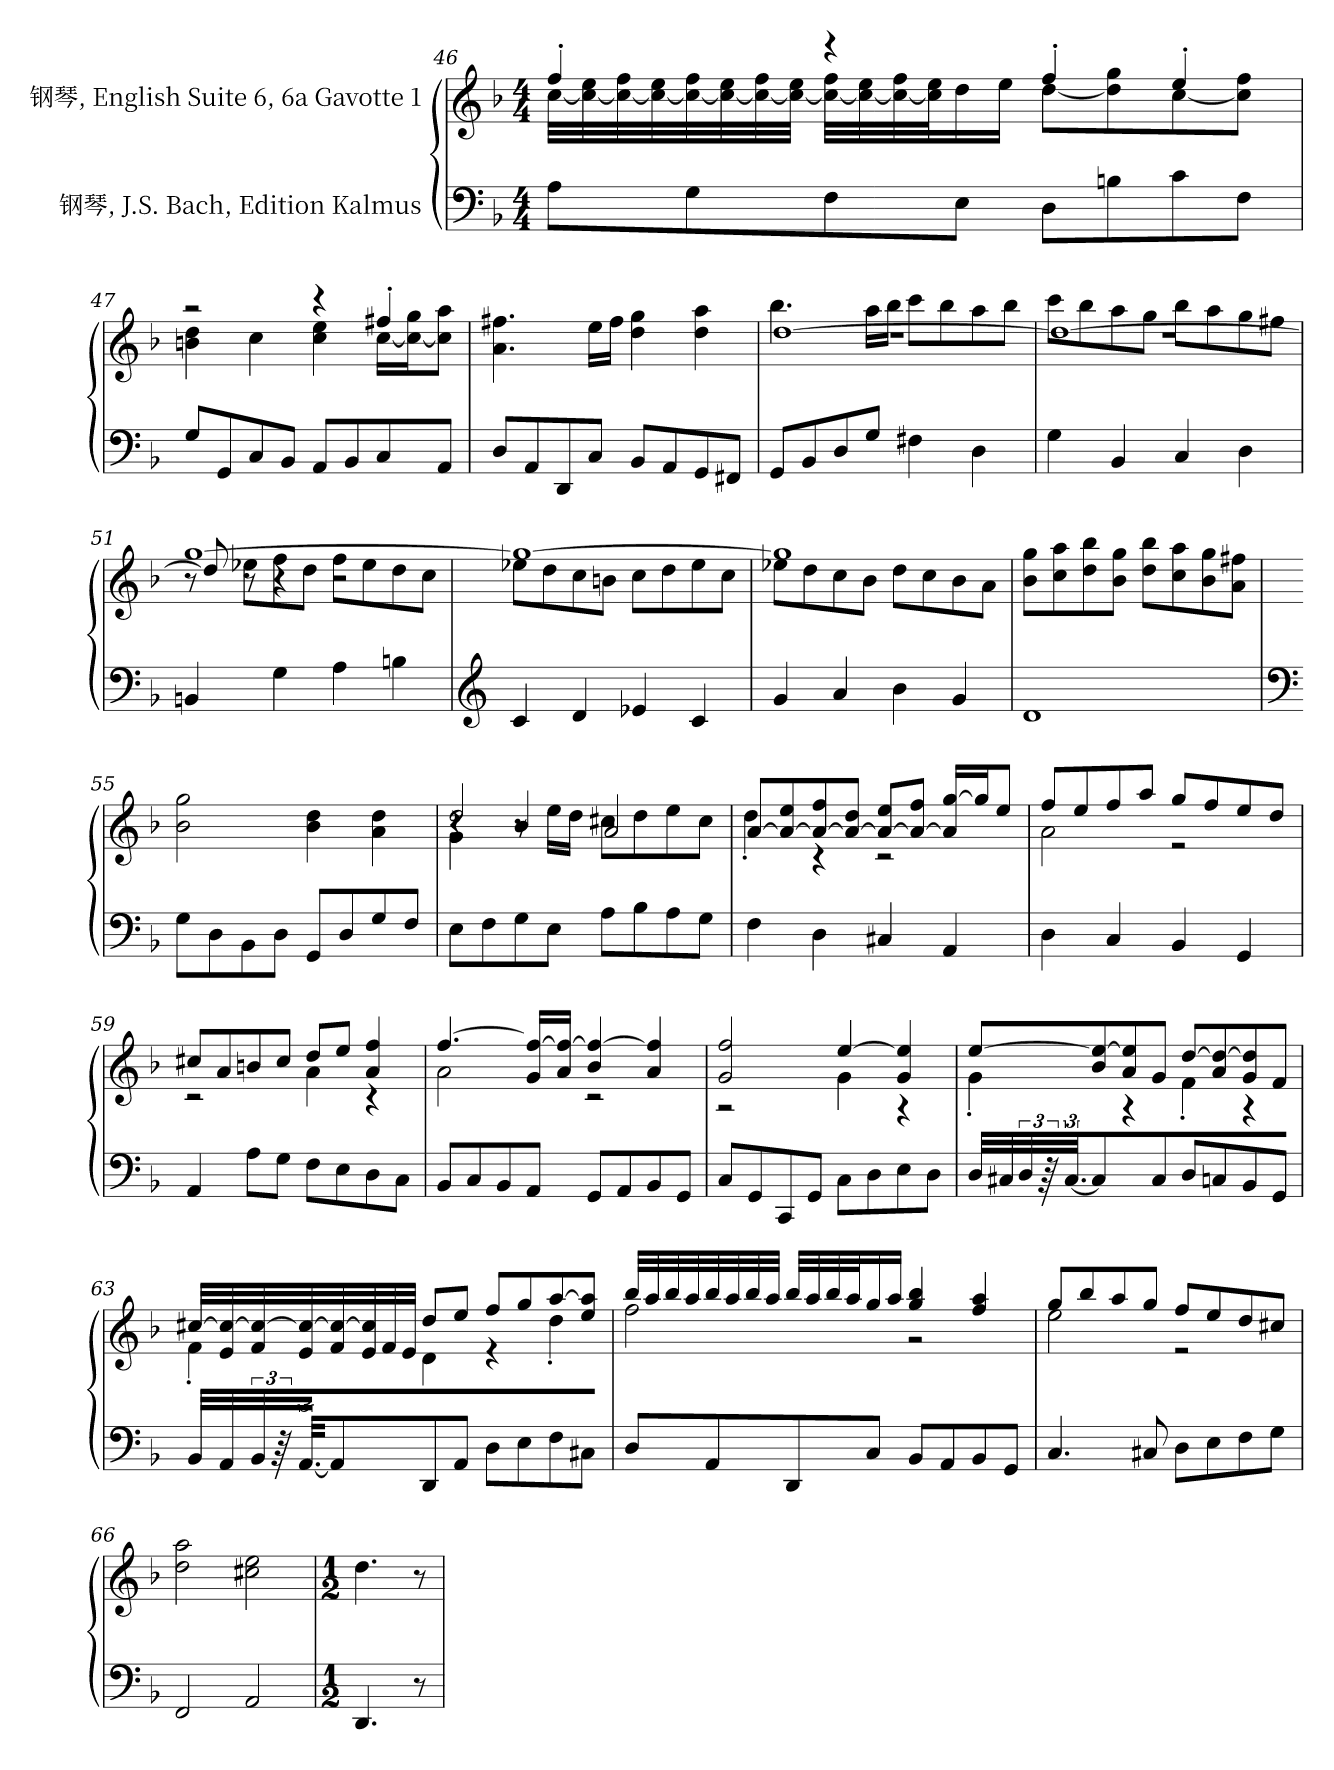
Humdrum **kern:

**kern	**kern
*part2	*part1
*staff2	*staff1
*I"钢琴, J.S. Bach, Edition Kalmus	*I"钢琴, English Suite 6, 6a Gavotte 1
!!LO:LB:g=z
*clefF4	*clefG2
*k[b-]	*k[b-]
*M4/4	*M4/4
=46	=46
*	*^
8A\L	4ff'/	[32cc\LLL
.	.	32cc\_ 32ee\
.	.	32cc\_ 32ff\
.	.	32cc\_ 32ee\
8G\	.	32cc\_ 32ff\
.	.	32cc\_ 32ee\
.	.	32cc\_ 32ff\
.	.	32cc\_ 32ee\JJJ
8F\	4r	32cc\_ 32ff\LLL
.	.	32cc\_ 32ee\
.	.	32cc\_ 32ff\
.	.	32cc\] 32ee\J
8E\J	.	16dd\
.	.	16ee\JJ
8D\L	4ff'/	[8dd\L
8Bn\	.	8dd\] 8gg\
8c\	4ee'/	[8cc\
8F\J	.	8cc\] 8ff\J
=47	=47	=47
8G/L	2r	4bn\ 4dd\
8GG/	.	.
8C/	.	4cc\
8BB-/J	.	.
8AA/L	4r	4cc\ 4ee\
8BB-/	.	.
8C/	4ff#X'/	[16cc\LL
.	.	16cc\_ 16gg\J
8AA/J	.	8cc\] 8aa\J
*	*v	*v
!!LO:LB:g=z
=48	=48
8D/L	4.a\ 4.ff#X\
8AA/	.
8DD/	.
8C/J	16ee\LL
.	16ff#\JJ
8BB-/L	4dd\ 4gg\
8AA/	.
8GG/	4dd\ 4aa\
8FF#X/J	.
=49	=49
*	*^
*	*	*^
8GG/L	1r	4.bb-\	[1dd
8BB-/	.	.	.
8D/	.	.	.
8G/J	.	16aa\LL	.
.	.	16bb-\JJ	.
4F#X\	.	8ccc\L	.
.	.	8bb-\	.
4D\	.	8aa\	.
.	.	8bb-\J	.
=50	=50	=50	=50
4G\	1r	8ccc\L	1dd_
.	.	8bb-\	.
4BB-/	.	8aa\	.
.	.	8gg\J	.
4C/	.	8bb-\L	.
.	.	8aa\	.
4D\	.	8gg\	.
.	.	8ff#X\J	.
=51	=51	=51	=51
4BBn/	[1gg	8r	8dd/]
.	.	8ee-X\L	8r
4G\	.	8ff\	4r
.	.	8dd\J	.
4A\	.	8ff\L	2r
.	.	8ee-\	.
4Bn\	.	8dd\	.
.	.	8cc\J	.
*	*v	*v	*v
!!LO:LB:g=z
=52	=52
*clefG2	*
*	*^
4c/	1gg_	8ee-X\L
.	.	8dd\
4d/	.	8cc\
.	.	8bn\J
4e-X/	.	8cc\L
.	.	8dd\
4c/	.	8ee-\
.	.	8cc\J
=53	=53	=53
4g/	1gg]	8ee-X\L
.	.	8dd\
4a/	.	8cc\
.	.	8b-\J
4b-\	.	8dd\L
.	.	8cc\
4g/	.	8b-\
.	.	8a\J
*	*v	*v
=54	=54
1d	8b-\ 8gg\L
.	8cc\ 8aa\
.	8dd\ 8bb-\
.	8b-\ 8gg\J
.	8dd\ 8bb-\L
.	8cc\ 8aa\
.	8b-\ 8gg\
.	8a\ 8ff#X\J
=55	=55
*clefF4	*
8G\L	2b-\ 2gg\
8D\	.
8BB-\	.
8D\J	.
8GG/L	4b-\ 4dd\
8D/	.
8G/	4a\ 4dd\
8F/J	.
!!LO:PB:g=z
=56	=56
*	*^
*	*	*^
8E\L	2dd/	4g\	4r
8F\	.	.	.
8G\	.	8r	4b-/
8E\J	.	16ee\LL	.
.	.	16dd\JJ	.
8A\L	2r	8cc#X\L	2a/
8B-\	.	8dd\	.
8A\	.	8ee\	.
8G\J	.	8cc#\J	.
*	*	*v	*v
=57	=57	=57
4F\	[8a/L	4dd'\
.	8a/_ 8ee/	.
4D\	8a/_ 8ff/	4r
.	8a/_ 8dd/J	.
4C#X/	8a/_ 8ee/L	2r
.	8a/_ 8ff/J	.
4AA/	16a/] [16gg/LL	.
.	16gg/J]	.
.	8ee/J	.
=58	=58	=58
4D\	8ff/L	2a\
.	8ee/	.
4C/	8ff/	.
.	8aa/J	.
4BB-/	8gg/L	2r
.	8ff/	.
4GG/	8ee/	.
.	8dd/J	.
=59	=59	=59
4AA/	8cc#X/L	2r
.	8a/	.
8A\L	8bn/	.
8G\J	8cc#/J	.
8F\L	8dd/L	4a\
8E\	8ee/J	.
8D\	4a/ 4ff/	4r
8C\J	.	.
!!LO:LB:g=z	!!
=60	=60	=60
8BB-/L	[4.ff/	2a\
8C/	.	.
8BB-/	.	.
8AA/J	16g/ 16ff/_LL	.
.	16a/ 16ff/_JJ	.
8GG/L	4b-/ 4ff/_	2r
8AA/	.	.
8BB-/	4a/ 4ff/]	.
8GG/J	.	.
=61	=61	=61
8C/L	2g/ 2ff/	2r
8GG/	.	.
8CC/	.	.
8GG/J	.	.
8C\L	[4ee/	4g\
8D\	.	.
8E\	4g/ 4ee/]	4r
8D\J	.	.
=62	=62	=62
32D/LLL	[8ee/L	4g'\
32C#X/	.	.
48D/JJJ	.	.
96r	.	.
[48.C#/	.	.
4C#/]	8b-/ 8ee/_	.
.	8a/ 8ee/]	4r
8C#/	8g/J	.
8D/L	[8dd/L	4f'\
8Cn/	8a/ 8dd/_	.
8BB-/	8g/ 8dd/]	4r
8GG/J	8f/J	.
!!LO:LB:g=z	!!
=63	=63	=63
32BB-/LLL	[32cc#X/LLL	4f'\
32AA/	32e/ 32cc#/_	.
48BB-/JJJ	32f/ 32cc#/_	.
96r	.	.
[48.AA/KKL	32e/ 32cc#/_	.
8AA/]	32f/ 32cc#/_	.
.	32e/ 32cc#/]	.
.	32f/	.
.	32e/JJJ	.
8DD/	8dd/L	4d\
8AA/J	8ee/J	.
8D\L	8ff/L	4r
8E\	8gg/	.
8F\	[8aa/	4dd'\
8C#X\J	8ee/ 8aa/]J	.
=64	=64	=64
8D/L	32bb-/LLL	2ff\
.	32aa/	.
.	32bb-/	.
.	32aa/	.
8AA/	32bb-/	.
.	32aa/	.
.	32bb-/	.
.	32aa/JJJ	.
8DD/	32bb-/LLL	.
.	32aa/	.
.	32bb-/	.
.	32aa/J	.
8C/J	16gg/	.
.	16aa/JJ	.
8BB-/L	4gg/ 4bb-/	2r
8AA/	.	.
8BB-/	4ff/ 4aa/	.
8GG/J	.	.
!!LO:LB:g=z	!!
=65	=65	=65
4.C/	8gg/L	2ee\
.	8bb-/	.
.	8aa/	.
8C#X/	8gg/J	.
8D\L	8ff/L	2r
8E\	8ee/	.
8F\	8dd/	.
8G\J	8cc#X/J	.
*	*v	*v
=66	=66
2FF/	2dd\ 2aa\
2AA/	2cc#X\ 2ee\
=67	=67
*M1/2	*M1/2
4.DD/	4.dd\
8r	8r
=	=
*-	*-
